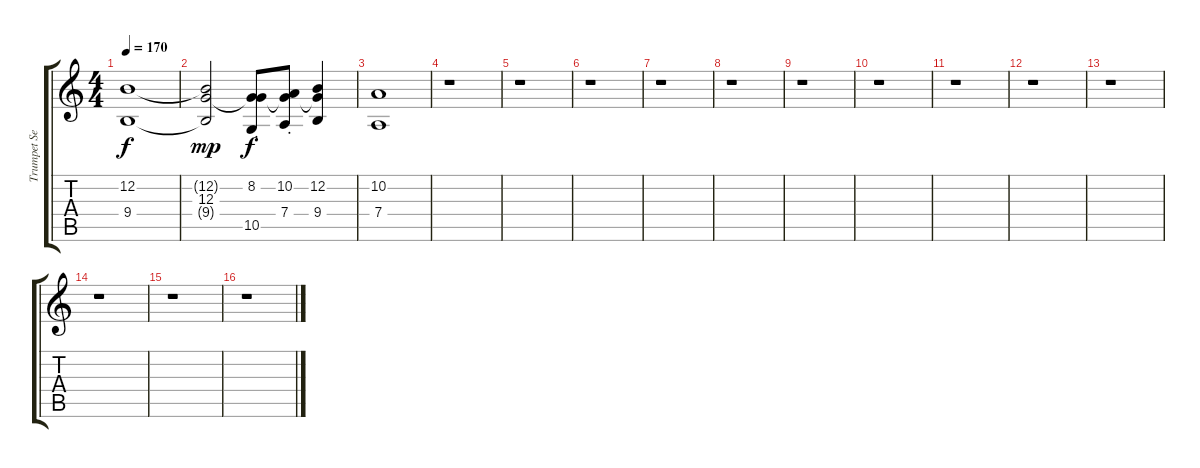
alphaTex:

\track ("Trumpet Section" "Trumpet Se") {instrument trombone}
\staff {score tabs}
\tuning (E4 B3 G3 D3 A2 E2) {hide}
\ts (4 4)
\tempo 170
\clef g2
\ks c
(12.2 9.4).1{dy f} |
(12.2{t} 12.3 9.4{t}).2{dy mp} (8.2{st} 12.3{t} 10.5{st}).8{dy f} (10.2{st} 12.3{t} 7.4{st}).8 (12.2 12.3{t} 9.4).4 |
(10.2 7.4).1 |
r.1 |
r.1 |
r.1 |
r.1 |
r.1 |
r.1 |
r.1 |
r.1 |
r.1 |
r.1 |
r.1 |
r.1 |
r.1
